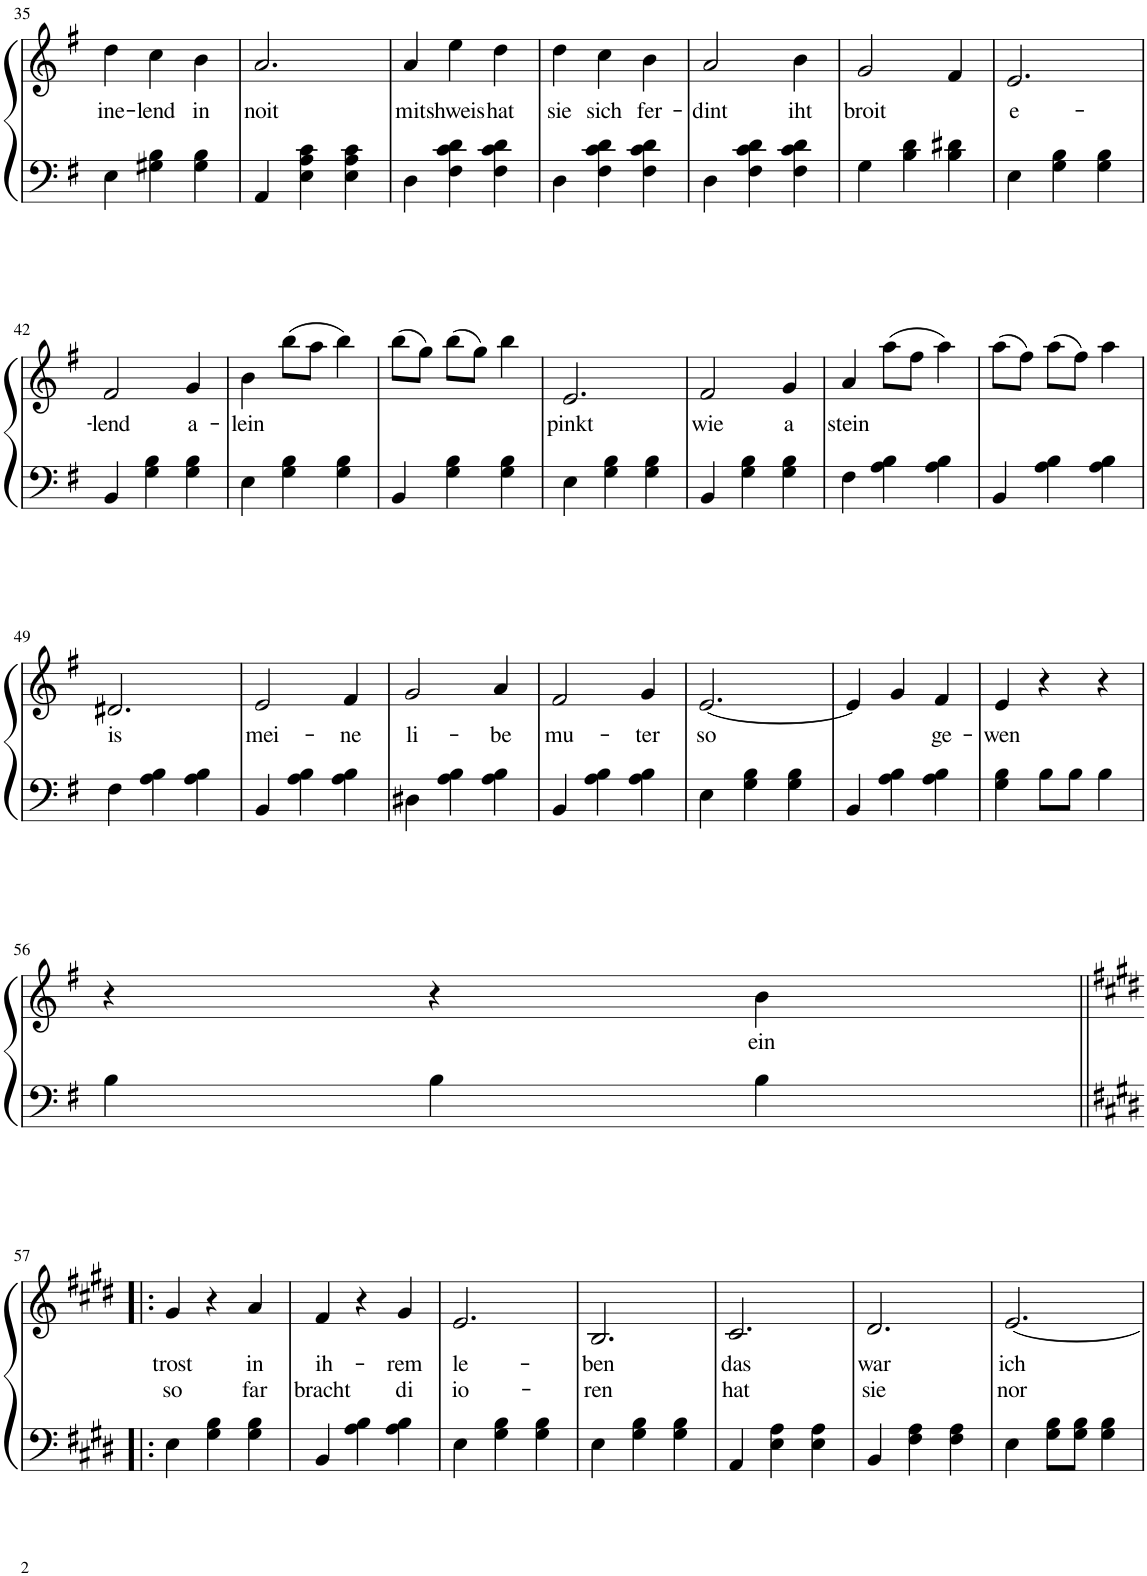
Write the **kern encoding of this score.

**kern	**kern	**text	**text
*part1	*part1	*part1	*part1
*staff2	*staff1	*staff1	*staff1
*I"Klavier	*	*	*
*I'Klav.	*	*	*
!!LO:PB:g=z
*clefF4	*clefG2	*	*
*k[f#]	*k[f#]	*	*
*M3/4	*M3/4	*	*
=35	=35	=35	=35
!	!	!LO:LY:b	!
4E\	4dd\	ine-	.
!	!	!LO:LY:b	!
4G#X\ 4B\	4cc\	-lend	.
!	!	!LO:LY:b	!
4G#\ 4B\	4b\	in	.
=36	=36	=36	=36
!	!	!LO:LY:b	!
4AA/	2.a/	noit	.
4E\ 4A\ 4c\	.	.	.
4E\ 4A\ 4c\	.	.	.
=37	=37	=37	=37
!	!	!LO:LY:b	!
4D\	4a/	mit	.
!	!	!LO:LY:b	!
4F#\ 4c\ 4d\	4ee\	shweis	.
!	!	!LO:LY:b	!
4F#\ 4c\ 4d\	4dd\	hat	.
=38	=38	=38	=38
!	!	!LO:LY:b	!
4D\	4dd\	sie	.
!	!	!LO:LY:b	!
4F#\ 4c\ 4d\	4cc\	sich	.
!	!	!LO:LY:b	!
4F#\ 4c\ 4d\	4b\	fer-	.
=39	=39	=39	=39
!	!	!LO:LY:b	!
4D\	2a/	-dint	.
4F#\ 4c\ 4d\	.	.	.
!	!	!LO:LY:b	!
4F#\ 4c\ 4d\	4b\	iht	.
=40	=40	=40	=40
!	!	!LO:LY:b	!
4G\	2g/	broit	.
4B\ 4d\	.	.	.
4B\ 4d#X\	4f#/	.	.
=41	=41	=41	=41
!	!	!LO:LY:b	!
4E\	2.e/	e-	.
4G\ 4B\	.	.	.
4G\ 4B\	.	.	.
!!LO:LB:g=z
=42	=42	=42	=42
!	!	!LO:LY:b	!
4BB/	2f#/	-lend	.
4G\ 4B\	.	.	.
!	!	!LO:LY:b	!
4G\ 4B\	4g/	a-	.
=43	=43	=43	=43
!	!	!LO:LY:b	!
4E\	4b\	-lein	.
4G\ 4B\	(8bb\L	.	.
.	8aa\J	.	.
4G\ 4B\	4bb\)	.	.
=44	=44	=44	=44
4BB/	(8bb\L	.	.
.	8gg\J)	.	.
4G\ 4B\	(8bb\L	.	.
.	8gg\J)	.	.
4G\ 4B\	4bb\	.	.
=45	=45	=45	=45
!	!	!LO:LY:b	!
4E\	2.e/	pinkt	.
4G\ 4B\	.	.	.
4G\ 4B\	.	.	.
=46	=46	=46	=46
!	!	!LO:LY:b	!
4BB/	2f#/	wie	.
4G\ 4B\	.	.	.
!	!	!LO:LY:b	!
4G\ 4B\	4g/	a	.
=47	=47	=47	=47
!	!	!LO:LY:b	!
4F#\	4a/	stein	.
4A\ 4B\	(8aa\L	.	.
.	8ff#\J	.	.
4A\ 4B\	4aa\)	.	.
=48	=48	=48	=48
4BB/	(8aa\L	.	.
.	8ff#\J)	.	.
4A\ 4B\	(8aa\L	.	.
.	8ff#\J)	.	.
4A\ 4B\	4aa\	.	.
!!LO:LB:g=z
=49	=49	=49	=49
!	!	!LO:LY:b	!
4F#\	2.d#X/	is	.
4A\ 4B\	.	.	.
4A\ 4B\	.	.	.
=50	=50	=50	=50
!	!	!LO:LY:b	!
4BB/	2e/	mei-	.
4A\ 4B\	.	.	.
!	!	!LO:LY:b	!
4A\ 4B\	4f#/	-ne	.
=51	=51	=51	=51
!	!	!LO:LY:b	!
4D#X\	2g/	li-	.
4A\ 4B\	.	.	.
!	!	!LO:LY:b	!
4A\ 4B\	4a/	-be	.
=52	=52	=52	=52
!	!	!LO:LY:b	!
4BB/	2f#/	mu-	.
4A\ 4B\	.	.	.
!	!	!LO:LY:b	!
4A\ 4B\	4g/	-ter	.
=53	=53	=53	=53
!	!	!LO:LY:b	!
4E\	[2.e/	so	.
4G\ 4B\	.	.	.
4G\ 4B\	.	.	.
=54	=54	=54	=54
4BB/	4e/]	.	.
4A\ 4B\	4g/	.	.
!	!	!LO:LY:b	!
4A\ 4B\	4f#/	ge-	.
=55	=55	=55	=55
!	!	!LO:LY:b	!
4G\ 4B\	4e/	-wen	.
8B\L	4r	.	.
8B\J	.	.	.
4B\	4r	.	.
!!LO:LB:g=z
=56	=56	=56	=56
4B\	4r	.	.
4B\	4r	.	.
!	!	!LO:LY:b	!
4B\	4b\	ein	.
!!LO:LB:g=z
=57!|:	=57!|:	=57!|:	=57!|:
*k[f#c#g#d#]	*k[f#c#g#d#]	*	*
!	!	!LO:LY:b	!LO:LY:b
4E\	4g#/	trost	so
4G#\ 4B\	4r	.	.
!	!	!LO:LY:b	!LO:LY:b
4G#\ 4B\	4a/	in	far
=58	=58	=58	=58
!	!	!LO:LY:b	!LO:LY:b
4BB/	4f#/	ih-	bracht
4A\ 4B\	4r	.	.
!	!	!LO:LY:b	!LO:LY:b
4A\ 4B\	4g#/	-rem	di
=59	=59	=59	=59
!	!	!LO:LY:b	!LO:LY:b
4E\	2.e/	le-	io-
4G#\ 4B\	.	.	.
4G#\ 4B\	.	.	.
=60	=60	=60	=60
!	!	!LO:LY:b	!LO:LY:b
4E\	2.B/	-ben	-ren
4G#\ 4B\	.	.	.
4G#\ 4B\	.	.	.
=61	=61	=61	=61
!	!	!LO:LY:b	!LO:LY:b
4AA/	2.c#/	das	hat
4E\ 4A\	.	.	.
4E\ 4A\	.	.	.
=62	=62	=62	=62
!	!	!LO:LY:b	!LO:LY:b
4BB/	2.d#/	war	sie
4F#\ 4A\	.	.	.
4F#\ 4A\	.	.	.
=63	=63	=63	=63
!	!	!LO:LY:b	!LO:LY:b
4E\	[2.e/	ich	nor
8G#\ 8B\L	.	.	.
8G#\ 8B\J	.	.	.
4G#\ 4B\	.	.	.
=	=	=	=
*-	*-	*-	*-
